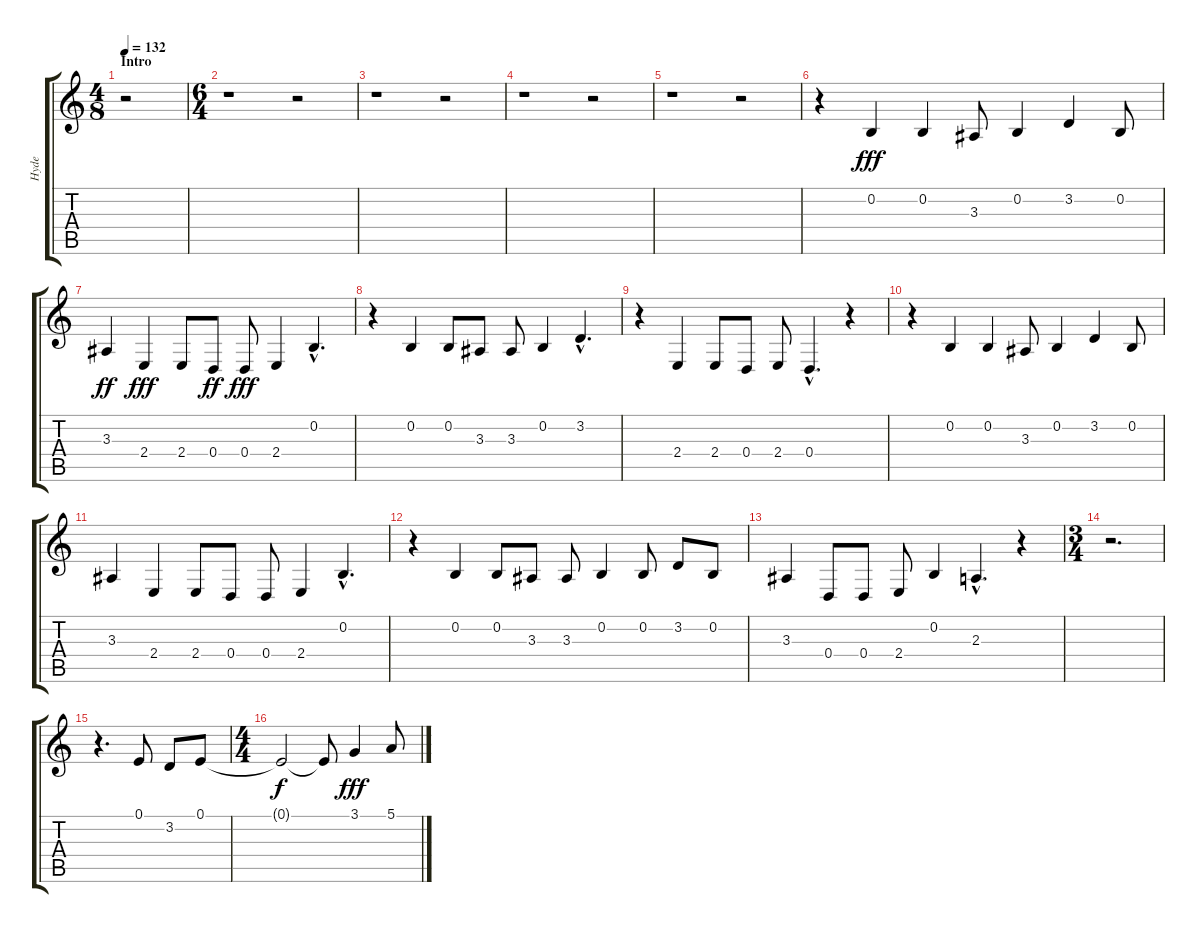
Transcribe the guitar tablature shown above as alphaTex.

\track ("Hyde" "Hyde") {instrument altosax}
\staff {score tabs}
\tuning (E4 B3 G3 D3 A2 E2) {hide}
\ts (4 8)
\section ("" "Intro")
\tempo 132
\clef g2
\ks c
r.2{dy fff instrument altosax} |
\ts (6 4)
r.1 r.2 |
r.1 r.2 |
r.1 r.2 |
r.1 r.2 |
r.4 0.2.4 0.2.4 3.3.8 0.2.4 3.2.4 0.2.8 |
3.3.4{dy ff} 2.4.4{dy fff} 2.4.8 0.4.8{dy ff} 0.4.8{dy fff} 2.4.4 0.2{hac}.4{d} |
r.4 0.2.4 0.2.8 3.3.8 3.3.8 0.2.4 3.2{hac}.4{d} |
r.4 2.4.4 2.4.8 0.4.8 2.4.8 0.4{hac}.4{d} r.4 |
r.4 0.2.4 0.2.4 3.3.8 0.2.4 3.2.4 0.2.8 |
3.3.4 2.4.4 2.4.8 0.4.8 0.4.8 2.4.4 0.2{hac}.4{d} |
r.4 0.2.4 0.2.8 3.3.8 3.3.8 0.2.4 0.2.8 3.2.8 0.2.8 |
3.3.4 0.4.8 0.4.8 2.4.8 0.2.4 2.3{hac}.4{d} r.4 |
\ts (3 4)
r.2{d} |
r.4{d} 0.1.8 3.2.8 0.1.8 |
\ts (4 4)
0.1{t}.2{dy f} 0.1{t}.8 3.1.4{dy fff} 5.1.8
